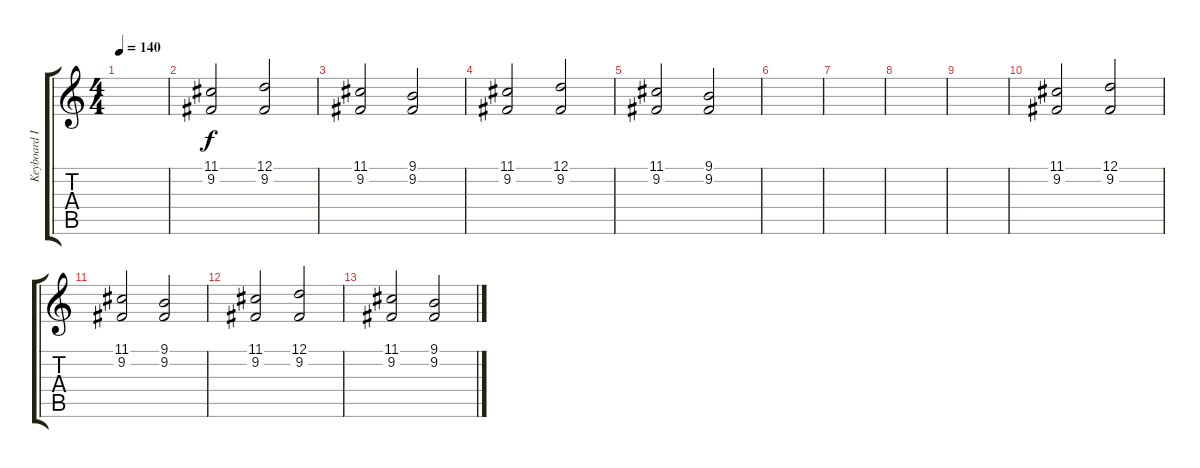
\track ("Keyboard I" "Keyboard I") {instrument stringensemble1}
\staff {score tabs}
\tuning (D4 A3 F3 C3 G2 D2) {hide}
\ts (4 4)
\tempo 140
\clef g2
\ks c
|
(11.1 9.2).2 (12.1 9.2).2 |
(11.1 9.2).2 (9.1 9.2).2 |
(11.1 9.2).2 (12.1 9.2).2 |
(11.1 9.2).2 (9.1 9.2).2 |
|
|
|
|
(11.1 9.2).2 (12.1 9.2).2 |
(11.1 9.2).2 (9.1 9.2).2 |
(11.1 9.2).2 (12.1 9.2).2 |
(11.1 9.2).2 (9.1 9.2).2
